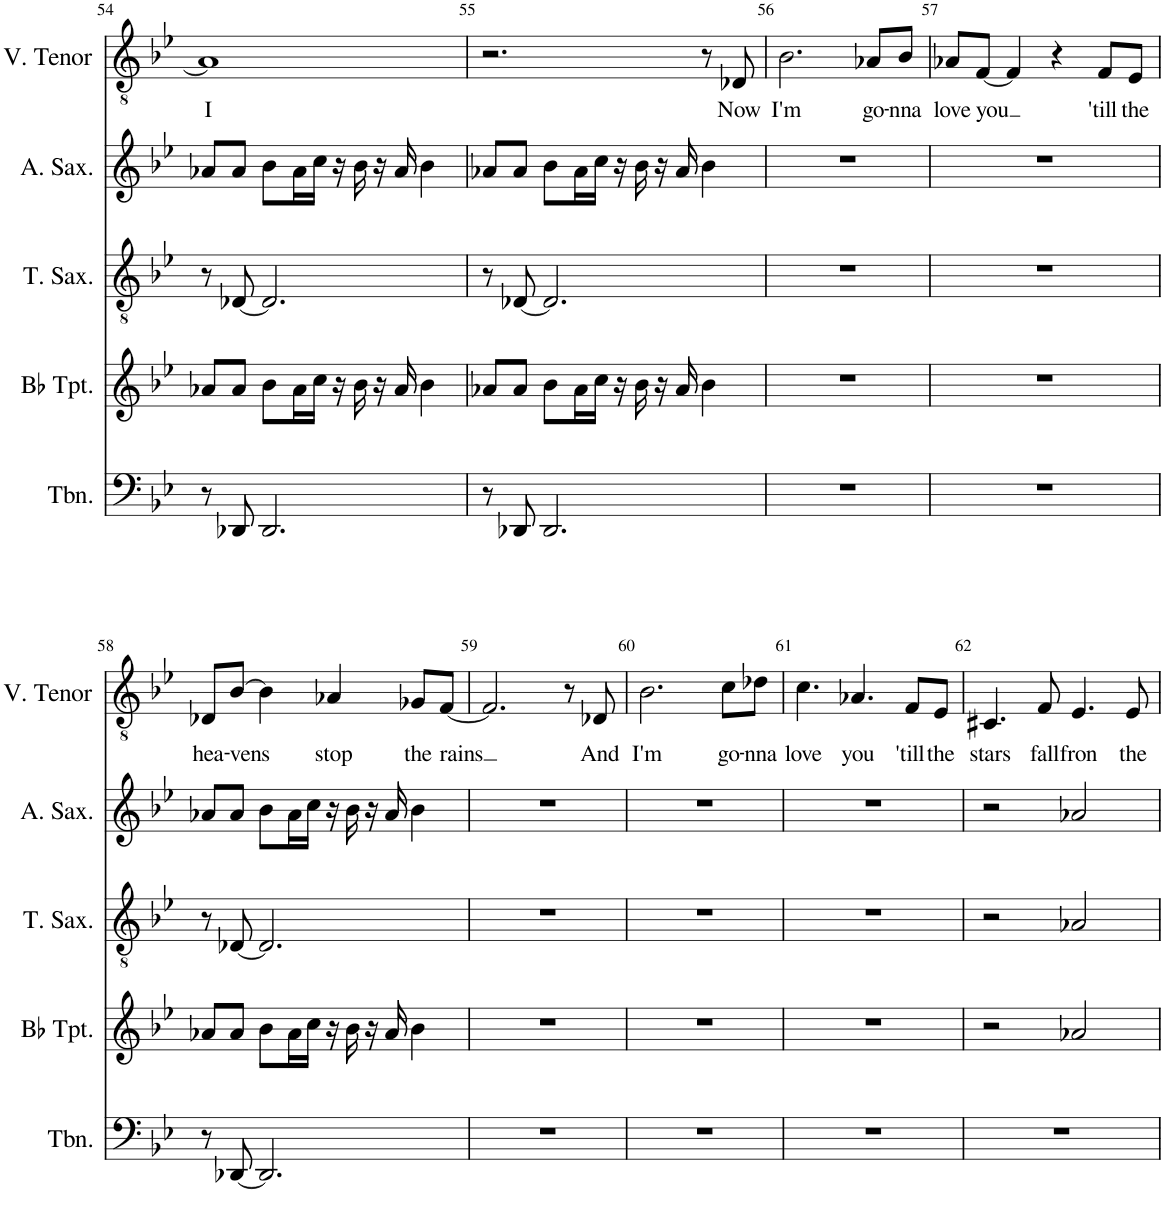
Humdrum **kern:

**kern	**kern	**kern	**kern	**kern	**text
*part5	*part4	*part3	*part2	*part1	*part1
*staff5	*staff4	*staff3	*staff2	*staff1	*staff1
*I"Trombone	*I"Bb Trumpet	*I"Tenor Saxophone	*I"Alto Saxophone	*I"V. Tenor	*
*I'Tbn.	*I'Bb Tpt.	*I'T. Sax.	*I'A. Sax.	*I'V. Tenor	*
!!LO:PB:g=z
*clefF4	*clefG2	*clefGv2	*clefG2	*clefGv2	*
*	*ITrd1c2	*ITrd8c14	*ITrd5c9	*	*
*k[b-e-]	*k[b-e-]	*k[b-e-]	*k[b-e-]	*k[b-e-]	*
*M4/4	*M4/4	*M4/4	*M4/4	*M4/4	*
=54	=54	=54	=54	=54	=54
!	!	!	!	!	!LO:LY:b
8r	8a-X/L	8r	8a-X/L	1A-]	I
8DD-X/	8a-/J	[8D-X/	8a-/J	.	.
2.DD-/	8b-\L	2.D-/]	8b-\L	.	.
.	16a-\L	.	16a-\L	.	.
.	16cc\JJ	.	16cc\JJ	.	.
.	16r	.	16r	.	.
.	16b-\	.	16b-\	.	.
.	16r	.	16r	.	.
.	16a-/	.	16a-/	.	.
.	4b-\	.	4b-\	.	.
=55	=55	=55	=55	=55	=55
8r	8a-X/L	8r	8a-X/L	2.r	.
8DD-X/	8a-/J	[8D-X/	8a-/J	.	.
2.DD-/	8b-\L	2.D-/]	8b-\L	.	.
.	16a-\L	.	16a-\L	.	.
.	16cc\JJ	.	16cc\JJ	.	.
.	16r	.	16r	.	.
.	16b-\	.	16b-\	.	.
.	16r	.	16r	.	.
.	16a-/	.	16a-/	.	.
.	4b-\	.	4b-\	8r	.
!	!	!	!	!	!LO:LY:b
.	.	.	.	8D-X/	Now
=56	=56	=56	=56	=56	=56
!	!	!	!	!	!LO:LY:b
1r	1r	1r	1r	2.B-\	I'm
!	!	!	!	!	!LO:LY:b
.	.	.	.	8A-X/L	go-
!	!	!	!	!	!LO:LY:b
.	.	.	.	8B-/J	-nna
=57	=57	=57	=57	=57	=57
!	!	!	!	!	!LO:LY:b
1r	1r	1r	1r	8A-X/L	love
!	!	!	!	!	!LO:LY:b
.	.	.	.	[8F/J	you
.	.	.	.	4F/]	.
.	.	.	.	4r	.
!	!	!	!	!	!LO:LY:b
.	.	.	.	8F/L	'till
!	!	!	!	!	!LO:LY:b
.	.	.	.	8E-/J	the
!!LO:LB:g=z
=58	=58	=58	=58	=58	=58
!	!	!	!	!	!LO:LY:b
8r	8a-X/L	8r	8a-X/L	8D-X/L	hea-
!	!	!	!	!	!LO:LY:b
[8DD-X/	8a-/J	[8D-X/	8a-/J	[8B-/J	-vens
2.DD-/]	8b-\L	2.D-/]	8b-\L	4B-\]	.
.	16a-\L	.	16a-\L	.	.
.	16cc\JJ	.	16cc\JJ	.	.
!	!	!	!	!	!LO:LY:b
.	16r	.	16r	4A-X/	stop
.	16b-\	.	16b-\	.	.
.	16r	.	16r	.	.
.	16a-/	.	16a-/	.	.
!	!	!	!	!	!LO:LY:b
.	4b-\	.	4b-\	8G-X/L	the
!	!	!	!	!	!LO:LY:b
.	.	.	.	[8F/J	rains
=59	=59	=59	=59	=59	=59
1r	1r	1r	1r	2.F/]	.
.	.	.	.	8r	.
!	!	!	!	!	!LO:LY:b
.	.	.	.	8D-X/	And
=60	=60	=60	=60	=60	=60
!	!	!	!	!	!LO:LY:b
1r	1r	1r	1r	2.B-\	I'm
!	!	!	!	!	!LO:LY:b
.	.	.	.	8c\L	go-
!	!	!	!	!	!LO:LY:b
.	.	.	.	8d-X\J	-nna
=61	=61	=61	=61	=61	=61
!	!	!	!	!	!LO:LY:b
1r	1r	1r	1r	4.c\	love
!	!	!	!	!	!LO:LY:b
.	.	.	.	4.A-X/	you
!	!	!	!	!	!LO:LY:b
.	.	.	.	8F/L	'till
!	!	!	!	!	!LO:LY:b
.	.	.	.	8E-/J	the
=62	=62	=62	=62	=62	=62
!	!	!	!	!	!LO:LY:b
1r	2r	2r	2r	4.C#X/	stars
!	!	!	!	!	!LO:LY:b
.	.	.	.	8F/	fall
!	!	!	!	!	!LO:LY:b
.	2a-X/	2A-X/	2a-X/	4.E-/	fron
!	!	!	!	!	!LO:LY:b
.	.	.	.	8E-/	the
=	=	=	=	=	=
*-	*-	*-	*-	*-	*-
